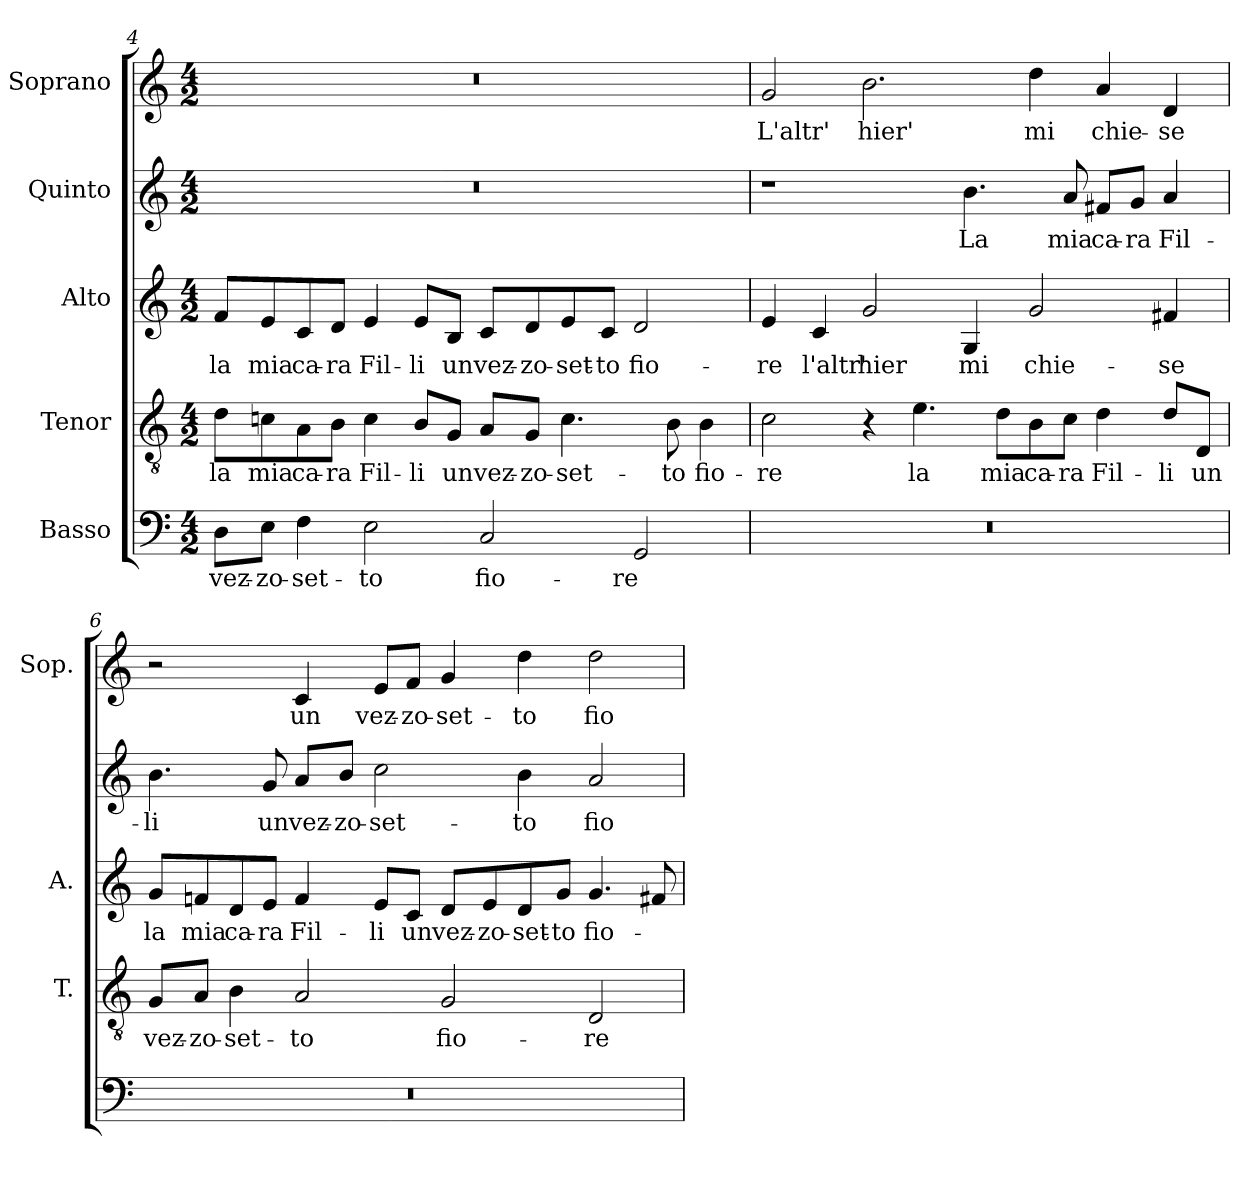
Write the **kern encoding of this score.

**kern	**text	**kern	**text	**kern	**text	**kern	**text	**kern	**text
*part5	*part5	*part4	*part4	*part3	*part3	*part2	*part2	*part1	*part1
*staff5	*staff5	*staff4	*staff4	*staff3	*staff3	*staff2	*staff2	*staff1	*staff1
*I"Basso	*	*I"Tenor	*	*I"Alto	*	*I"Quinto	*	*I"Soprano	*
*	*	*I'T.	*	*I'A.	*	*	*	*I'Sop.	*
*clefF4	*	*clefGv2	*	*clefG2	*	*clefG2	*	*clefG2	*
*	*	*ITrd7c12	*	*	*	*	*	*	*
*k[]	*	*k[]	*	*k[]	*	*k[]	*	*k[]	*
*C:	*	*C:	*	*C:	*	*C:	*	*C:	*
*M4/2	*	*M4/2	*	*M4/2	*	*M4/2	*	*M4/2	*
=4	=4	=4	=4	=4	=4	=4	=4	=4	=4
!	!LO:LY:b:color=#000000	!	!	!	!	!	!	!	!
!	!	!	!LO:LY:b:color=#000000	!	!	!	!	!	!
!	!	!	!	!	!LO:LY:b:color=#000000	!LO:N:vis=1	!	!LO:N:vis=1	!
8Di\L	vez-	8Di\L	la	8fi/L	la	0r	.	0r	.
!	!LO:LY:b:color=#000000	!	!	!	!	!	!	!	!
!	!	!	!LO:LY:b:color=#000000	!	!	!	!	!	!
!	!	!	!	!	!LO:LY:b:color=#000000	!	!	!	!
8Ei\J	-zo-	8Cni\	mia	8ei/	mia	.	.	.	.
!	!LO:LY:b:color=#000000	!	!	!	!	!	!	!	!
!	!	!	!LO:LY:b:color=#000000	!	!	!	!	!	!
!	!	!	!	!	!LO:LY:b:color=#000000	!	!	!	!
4Fi\	-set-	8AAi\	ca-	8ci/	ca-	.	.	.	.
!	!	!	!LO:LY:b:color=#000000	!	!	!	!	!	!
!	!	!	!	!	!LO:LY:b:color=#000000	!	!	!	!
.	.	8BBi\J	-ra	8di/J	-ra	.	.	.	.
!	!LO:LY:b:color=#000000	!	!	!	!	!	!	!	!
!	!	!	!LO:LY:b:color=#000000	!	!	!	!	!	!
!	!	!	!	!	!LO:LY:b:color=#000000	!	!	!	!
2Ei\	-to	4Ci\	Fil-	4ei/	Fil-	.	.	.	.
!	!	!	!LO:LY:b:color=#000000	!	!	!	!	!	!
!	!	!	!	!	!LO:LY:b:color=#000000	!	!	!	!
.	.	8BBi/L	-li	8ei/L	-li	.	.	.	.
!	!	!	!LO:LY:b:color=#000000	!	!	!	!	!	!
!	!	!	!	!	!LO:LY:b:color=#000000	!	!	!	!
.	.	8GGi/J	un	8Bi/J	un	.	.	.	.
!	!LO:LY:b:color=#000000	!	!	!	!	!	!	!	!
!	!	!	!LO:LY:b:color=#000000	!	!	!	!	!	!
!	!	!	!	!	!LO:LY:b:color=#000000	!	!	!	!
2Ci/	fio-	8AAi/L	vez-	8ci/L	vez-	.	.	.	.
!	!	!	!LO:LY:b:color=#000000	!	!	!	!	!	!
!	!	!	!	!	!LO:LY:b:color=#000000	!	!	!	!
.	.	8GGi/J	-zo-	8di/	-zo-	.	.	.	.
!	!	!	!LO:LY:b:color=#000000	!	!	!	!	!	!
!	!	!	!	!	!LO:LY:b:color=#000000	!	!	!	!
.	.	4.Ci\	-set-	8ei/	-set-	.	.	.	.
!	!	!	!	!	!LO:LY:b:color=#000000	!	!	!	!
.	.	.	.	8ci/J	-to	.	.	.	.
!	!LO:LY:b:color=#000000	!	!	!	!	!	!	!	!
!	!	!	!	!	!LO:LY:b:color=#000000	!	!	!	!
2GGi/	-re	.	.	2di/	fio-	.	.	.	.
!	!	!	!LO:LY:b:color=#000000	!	!	!	!	!	!
.	.	8BBi\	-to	.	.	.	.	.	.
!	!	!	!LO:LY:b:color=#000000	!	!	!	!	!	!
.	.	4BBi\	fio-	.	.	.	.	.	.
!!LO:LB:g=z
=5	=5	=5	=5	=5	=5	=5	=5	=5	=5
!LO:N:vis=1	!	!	!	!	!	!	!	!	!
!	!	!	!LO:LY:b:color=#000000	!	!	!	!	!	!
!	!	!	!	!	!LO:LY:b:color=#000000	!	!	!	!
!	!	!	!	!	!	!	!	!	!LO:LY:b:color=#000000
0r	.	2Ci\	-re	4ei/	-re	1r	.	2gi/	L'altr'
!	!	!	!	!	!LO:LY:b:color=#000000	!	!	!	!
.	.	.	.	4ci/	l'altr'	.	.	.	.
!	!	!	!	!	!LO:LY:b:color=#000000	!	!	!	!
!	!	!	!	!	!	!	!	!	!LO:LY:b:color=#000000
.	.	4r	.	2gi/	hier	.	.	2.bi\	hier'
!	!	!	!LO:LY:b:color=#000000	!	!	!	!	!	!
.	.	4.Ei\	la	.	.	.	.	.	.
!	!	!	!	!	!LO:LY:b:color=#000000	!	!	!	!
!	!	!	!	!	!	!	!LO:LY:b:color=#000000	!	!
.	.	.	.	4Gi/	mi	4.bi\	La	.	.
!	!	!	!LO:LY:b:color=#000000	!	!	!	!	!	!
.	.	8Di\L	mia	.	.	.	.	.	.
!	!	!	!LO:LY:b:color=#000000	!	!	!	!	!	!
!	!	!	!	!	!LO:LY:b:color=#000000	!	!	!	!
!	!	!	!	!	!	!	!	!	!LO:LY:b:color=#000000
.	.	8BBi\	ca-	2gi/	chie-	.	.	4ddi\	mi
!	!	!	!LO:LY:b:color=#000000	!	!	!	!	!	!
!	!	!	!	!	!	!	!LO:LY:b:color=#000000	!	!
.	.	8Ci\J	-ra	.	.	8ai/	mia	.	.
!	!	!	!LO:LY:b:color=#000000	!	!	!	!	!	!
!	!	!	!	!	!	!	!LO:LY:b:color=#000000	!	!
!	!	!	!	!	!	!	!	!	!LO:LY:b:color=#000000
.	.	4Di\	Fil-	.	.	8f#Xi/L	ca-	4ai/	chie-
!	!	!	!	!	!	!	!LO:LY:b:color=#000000	!	!
.	.	.	.	.	.	8gi/J	-ra	.	.
!	!	!	!LO:LY:b:color=#000000	!	!	!	!	!	!
!	!	!	!	!	!LO:LY:b:color=#000000	!	!	!	!
!	!	!	!	!	!	!	!LO:LY:b:color=#000000	!	!
!	!	!	!	!	!	!	!	!	!LO:LY:b:color=#000000
.	.	8Di/L	-li	4f#Xi/	-se	4ai/	Fil-	4di/	-se
!	!	!	!LO:LY:b:color=#000000	!	!	!	!	!	!
.	.	8DDi/J	un	.	.	.	.	.	.
=6	=6	=6	=6	=6	=6	=6	=6	=6	=6
!LO:N:vis=1	!	!	!	!	!	!	!	!	!
!	!	!	!LO:LY:b:color=#000000	!	!	!	!	!	!
!	!	!	!	!	!LO:LY:b:color=#000000	!	!	!	!
!	!	!	!	!	!	!	!LO:LY:b:color=#000000	!	!
0r	.	8GGi/L	vez-	8gi/L	la	4.bi\	-li	2r	.
!	!	!	!LO:LY:b:color=#000000	!	!	!	!	!	!
!	!	!	!	!	!LO:LY:b:color=#000000	!	!	!	!
.	.	8AAi/J	-zo-	8fni/	mia	.	.	.	.
!	!	!	!LO:LY:b:color=#000000	!	!	!	!	!	!
!	!	!	!	!	!LO:LY:b:color=#000000	!	!	!	!
.	.	4BBi\	-set-	8di/	ca-	.	.	.	.
!	!	!	!	!	!LO:LY:b:color=#000000	!	!	!	!
!	!	!	!	!	!	!	!LO:LY:b:color=#000000	!	!
.	.	.	.	8ei/J	-ra	8gi/	un	.	.
!	!	!	!LO:LY:b:color=#000000	!	!	!	!	!	!
!	!	!	!	!	!LO:LY:b:color=#000000	!	!	!	!
!	!	!	!	!	!	!	!LO:LY:b:color=#000000	!	!
!	!	!	!	!	!	!	!	!	!LO:LY:b:color=#000000
.	.	2AAi/	-to	4fi/	Fil-	8ai/L	vez-	4ci/	un
!	!	!	!	!	!	!	!LO:LY:b:color=#000000	!	!
.	.	.	.	.	.	8bi/J	-zo-	.	.
!	!	!	!	!	!LO:LY:b:color=#000000	!	!	!	!
!	!	!	!	!	!	!	!LO:LY:b:color=#000000	!	!
!	!	!	!	!	!	!	!	!	!LO:LY:b:color=#000000
.	.	.	.	8ei/L	-li	2cci\	-set-	8ei/L	vez-
!	!	!	!	!	!LO:LY:b:color=#000000	!	!	!	!
!	!	!	!	!	!	!	!	!	!LO:LY:b:color=#000000
.	.	.	.	8ci/J	un	.	.	8fi/J	-zo-
!	!	!	!LO:LY:b:color=#000000	!	!	!	!	!	!
!	!	!	!	!	!LO:LY:b:color=#000000	!	!	!	!
!	!	!	!	!	!	!	!	!	!LO:LY:b:color=#000000
.	.	2GGi/	fio-	8di/L	vez-	.	.	4gi/	-set-
!	!	!	!	!	!LO:LY:b:color=#000000	!	!	!	!
.	.	.	.	8ei/	-zo-	.	.	.	.
!	!	!	!	!	!LO:LY:b:color=#000000	!	!	!	!
!	!	!	!	!	!	!	!LO:LY:b:color=#000000	!	!
!	!	!	!	!	!	!	!	!	!LO:LY:b:color=#000000
.	.	.	.	8di/	-set-	4bi\	-to	4ddi\	-to
!	!	!	!	!	!LO:LY:b:color=#000000	!	!	!	!
.	.	.	.	8gi/J	-to	.	.	.	.
!	!	!	!LO:LY:b:color=#000000	!	!	!	!	!	!
!	!	!	!	!	!LO:LY:b:color=#000000	!	!	!	!
!	!	!	!	!	!	!	!LO:LY:b:color=#000000	!	!
!	!	!	!	!	!	!	!	!	!LO:LY:b:color=#000000
.	.	2DDi/	-re	4.gi/	fio-	2ai/	fio-	2ddi\	fio-
.	.	.	.	8f#Xi/	.	.	.	.	.
=	=	=	=	=	=	=	=	=	=
*-	*-	*-	*-	*-	*-	*-	*-	*-	*-
